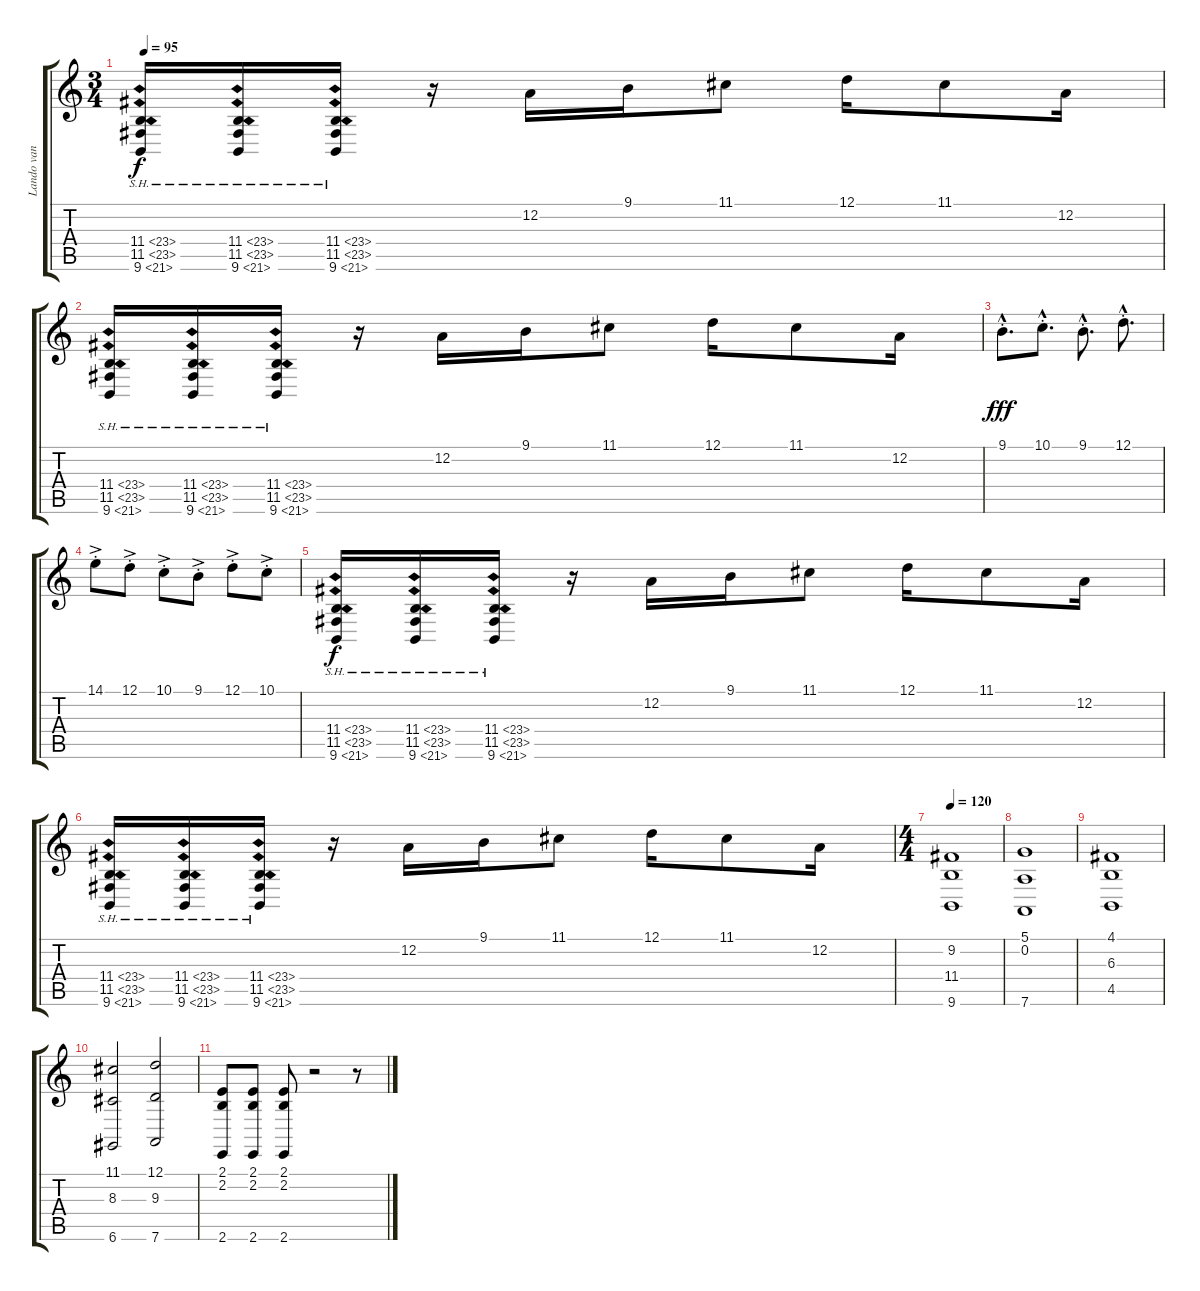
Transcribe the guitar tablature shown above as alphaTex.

\track ("Lando van Gils" "Lando van ") {instrument stringensemble1}
\staff {score tabs}
\tuning (D4 A3 F3 C3 G2 D2) {hide}
\ts (3 4)
\tempo 95
\clef g2
\ks c
(11.4{sh 12} 11.5{sh 12} 9.6{sh 12}).16{dy f} (11.4{sh 12} 11.5{sh 12} 9.6{sh 12}).16 (11.4{sh 12} 11.5{sh 12} 9.6{sh 12}).16 r.16 12.2.16 9.1.16 11.1.8 12.1.16 11.1.8 12.2.16 |
(11.4{sh 12} 11.5{sh 12} 9.6{sh 12}).16 (11.4{sh 12} 11.5{sh 12} 9.6{sh 12}).16 (11.4{sh 12} 11.5{sh 12} 9.6{sh 12}).16 r.16 12.2.16 9.1.16 11.1.8 12.1.16 11.1.8 12.2.16 |
9.1{hac st}.8{d dy fff} 10.1{hac st}.8{d} 9.1{hac st}.8{d} 12.1{hac st}.8{d} |
14.1{ac st}.8 12.1{ac st}.8 10.1{ac st}.8 9.1{ac st}.8 12.1{ac st}.8 10.1{ac st}.8 |
(11.4{sh 12} 11.5{sh 12} 9.6{sh 12}).16{dy f} (11.4{sh 12} 11.5{sh 12} 9.6{sh 12}).16 (11.4{sh 12} 11.5{sh 12} 9.6{sh 12}).16 r.16 12.2.16 9.1.16 11.1.8 12.1.16 11.1.8 12.2.16 |
(11.4{sh 12} 11.5{sh 12} 9.6{sh 12}).16 (11.4{sh 12} 11.5{sh 12} 9.6{sh 12}).16 (11.4{sh 12} 11.5{sh 12} 9.6{sh 12}).16 r.16 12.2.16 9.1.16 11.1.8 12.1.16 11.1.8 12.2.16 |
\ts (4 4)
\tempo 120
(9.2 11.4 9.6).1{volume 11} |
(5.1 0.2 7.6).1 |
(4.1 6.3 4.5).1 |
(11.1 8.3 6.6).2 (12.1 9.3 7.6).2 |
(2.1 2.2 2.6).8 (2.1 2.2 2.6).8 (2.1 2.2 2.6).8 r.2 r.8
